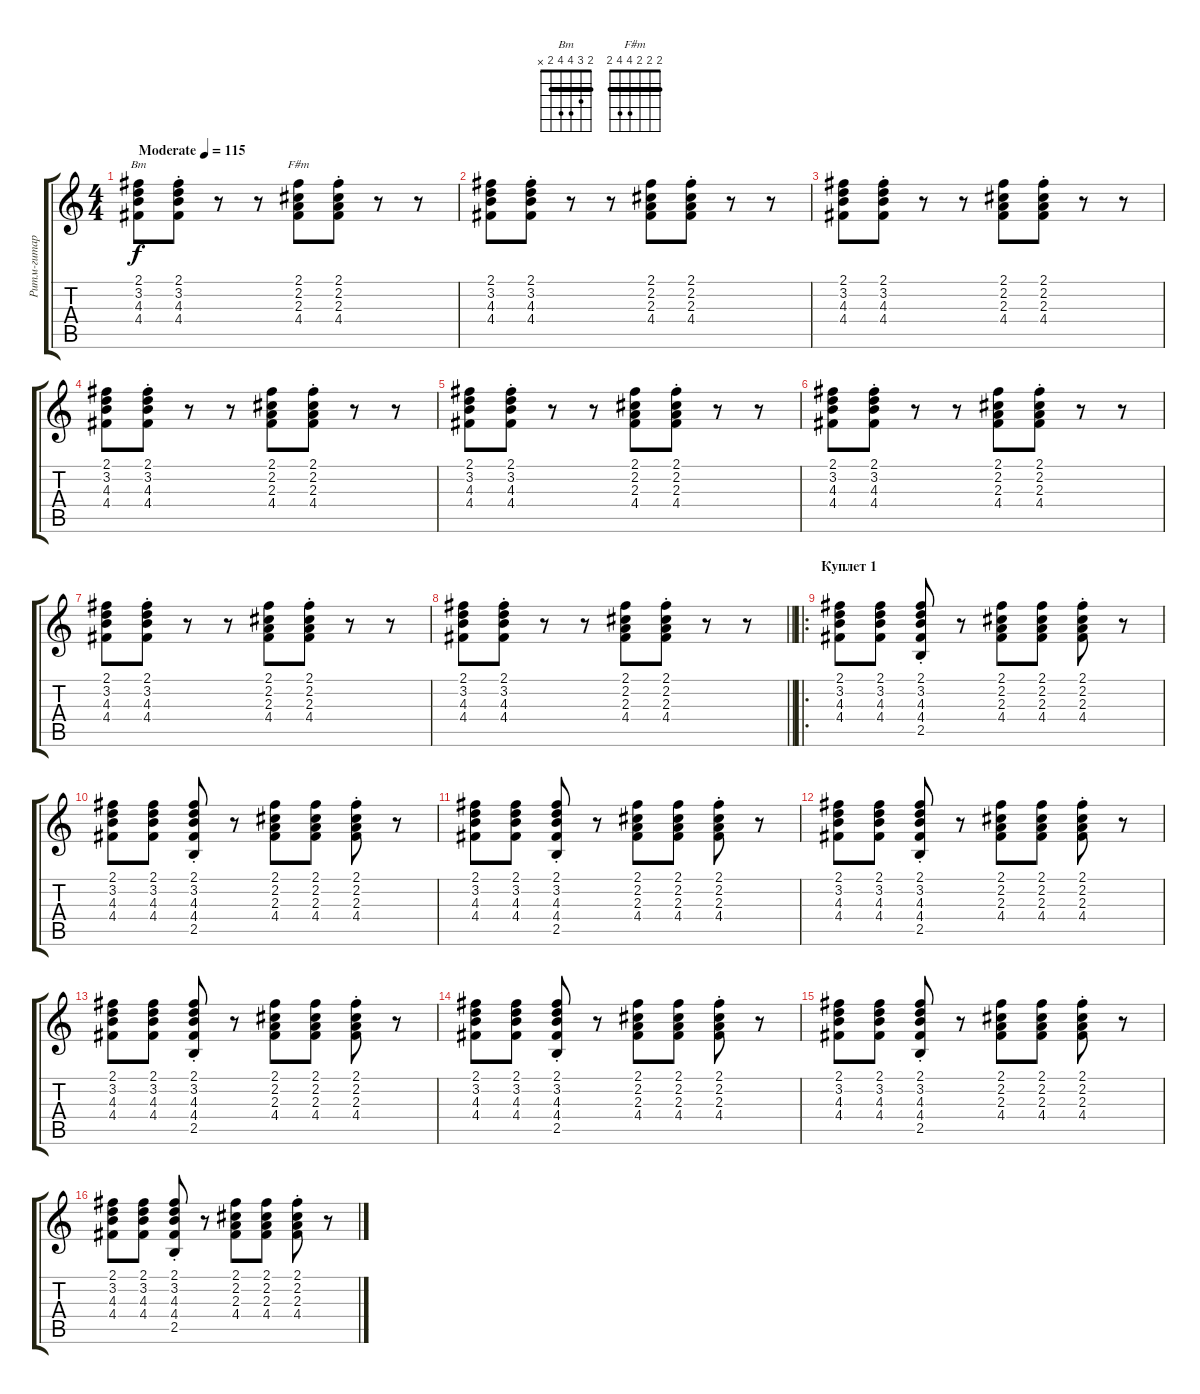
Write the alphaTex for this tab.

\track ("Ритм-гитара" "Ритм-гитар") {instrument electricguitarclean}
\staff {score tabs}
\tuning (E4 B3 G3 D3 A2 E2) {hide}
\chord ("Bm" 2 3 4 4 2 x) {barre 2}
\chord ("F#m" 2 2 2 4 4 2) {barre 2}
\ts (4 4)
\tempo (115 "Moderate")
\clef g2
\ks c
(2.1 3.2 4.3 4.4).8{ch "Bm" dy f instrument electricguitarclean} (2.1{st} 3.2{st} 4.3{st} 4.4{st}).8 r.8 r.8 (2.1 2.2 2.3 4.4).8{ch "F#m"} (2.1{st} 2.2{st} 2.3{st} 4.4{st}).8 r.8 r.8 |
(2.1 3.2 4.3 4.4).8 (2.1{st} 3.2{st} 4.3{st} 4.4{st}).8 r.8 r.8 (2.1 2.2 2.3 4.4).8 (2.1{st} 2.2{st} 2.3{st} 4.4{st}).8 r.8 r.8 |
(2.1 3.2 4.3 4.4).8 (2.1{st} 3.2{st} 4.3{st} 4.4{st}).8 r.8 r.8 (2.1 2.2 2.3 4.4).8 (2.1{st} 2.2{st} 2.3{st} 4.4{st}).8 r.8 r.8 |
(2.1 3.2 4.3 4.4).8 (2.1{st} 3.2{st} 4.3{st} 4.4{st}).8 r.8 r.8 (2.1 2.2 2.3 4.4).8 (2.1{st} 2.2{st} 2.3{st} 4.4{st}).8 r.8 r.8 |
(2.1 3.2 4.3 4.4).8 (2.1{st} 3.2{st} 4.3{st} 4.4{st}).8 r.8 r.8 (2.1 2.2 2.3 4.4).8 (2.1{st} 2.2{st} 2.3{st} 4.4{st}).8 r.8 r.8 |
(2.1 3.2 4.3 4.4).8 (2.1{st} 3.2{st} 4.3{st} 4.4{st}).8 r.8 r.8 (2.1 2.2 2.3 4.4).8 (2.1{st} 2.2{st} 2.3{st} 4.4{st}).8 r.8 r.8 |
(2.1 3.2 4.3 4.4).8 (2.1{st} 3.2{st} 4.3{st} 4.4{st}).8 r.8 r.8 (2.1 2.2 2.3 4.4).8 (2.1{st} 2.2{st} 2.3{st} 4.4{st}).8 r.8 r.8 |
\barLineRight lightlight
(2.1 3.2 4.3 4.4).8 (2.1{st} 3.2{st} 4.3{st} 4.4{st}).8 r.8 r.8 (2.1 2.2 2.3 4.4).8 (2.1{st} 2.2{st} 2.3{st} 4.4{st}).8 r.8 r.8 |
\ro
\section ("" "Куплет 1")
(2.1 3.2 4.3 4.4).8 (2.1 3.2 4.3 4.4).8 (2.1{st} 3.2{st} 4.3{st} 4.4{st} 2.5{st}).8 r.8 (2.1 2.2 2.3 4.4).8 (2.1 2.2 2.3 4.4).8 (2.1{st} 2.2{st} 2.3{st} 4.4{st}).8 r.8 |
(2.1 3.2 4.3 4.4).8 (2.1 3.2 4.3 4.4).8 (2.1{st} 3.2{st} 4.3{st} 4.4{st} 2.5{st}).8 r.8 (2.1 2.2 2.3 4.4).8 (2.1 2.2 2.3 4.4).8 (2.1{st} 2.2{st} 2.3{st} 4.4{st}).8 r.8 |
(2.1 3.2 4.3 4.4).8 (2.1 3.2 4.3 4.4).8 (2.1{st} 3.2{st} 4.3{st} 4.4{st} 2.5{st}).8 r.8 (2.1 2.2 2.3 4.4).8 (2.1 2.2 2.3 4.4).8 (2.1{st} 2.2{st} 2.3{st} 4.4{st}).8 r.8 |
(2.1 3.2 4.3 4.4).8 (2.1 3.2 4.3 4.4).8 (2.1{st} 3.2{st} 4.3{st} 4.4{st} 2.5{st}).8 r.8 (2.1 2.2 2.3 4.4).8 (2.1 2.2 2.3 4.4).8 (2.1{st} 2.2{st} 2.3{st} 4.4{st}).8 r.8 |
(2.1 3.2 4.3 4.4).8 (2.1 3.2 4.3 4.4).8 (2.1{st} 3.2{st} 4.3{st} 4.4{st} 2.5{st}).8 r.8 (2.1 2.2 2.3 4.4).8 (2.1 2.2 2.3 4.4).8 (2.1{st} 2.2{st} 2.3{st} 4.4{st}).8 r.8 |
(2.1 3.2 4.3 4.4).8 (2.1 3.2 4.3 4.4).8 (2.1{st} 3.2{st} 4.3{st} 4.4{st} 2.5{st}).8 r.8 (2.1 2.2 2.3 4.4).8 (2.1 2.2 2.3 4.4).8 (2.1{st} 2.2{st} 2.3{st} 4.4{st}).8 r.8 |
(2.1 3.2 4.3 4.4).8 (2.1 3.2 4.3 4.4).8 (2.1{st} 3.2{st} 4.3{st} 4.4{st} 2.5{st}).8 r.8 (2.1 2.2 2.3 4.4).8 (2.1 2.2 2.3 4.4).8 (2.1{st} 2.2{st} 2.3{st} 4.4{st}).8 r.8 |
(2.1 3.2 4.3 4.4).8 (2.1 3.2 4.3 4.4).8 (2.1{st} 3.2{st} 4.3{st} 4.4{st} 2.5{st}).8 r.8 (2.1 2.2 2.3 4.4).8 (2.1 2.2 2.3 4.4).8 (2.1{st} 2.2{st} 2.3{st} 4.4{st}).8 r.8
